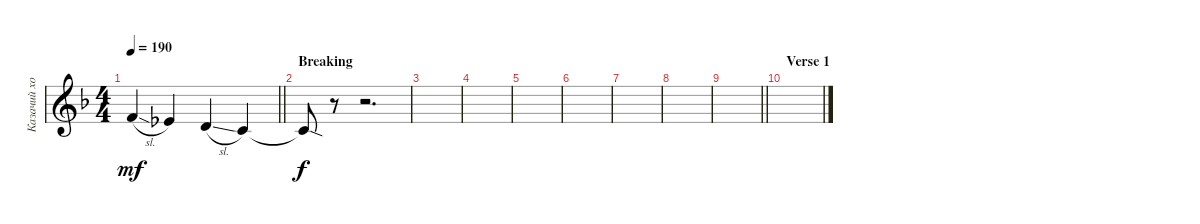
\track ("Казачий хор_тенор 1" "Казачий хо") {instrument oboe}
\staff {score}
\tuning (E4 B3 G3 D3 A2 E2) {hide}
\ts (4 4)
\tempo 190
\clef g2
\barLineRight lightlight
\ks dminor
6.2{sl}.4{dy mf} 4.2.4 3.2{sl}.4 1.2.4 |
\section ("" "Breaking")
1.2{sod t}.8{dy f} r.8 r.2{d} |
|
|
|
|
|
|
\barLineRight lightlight
|
\section ("" "Verse 1")
